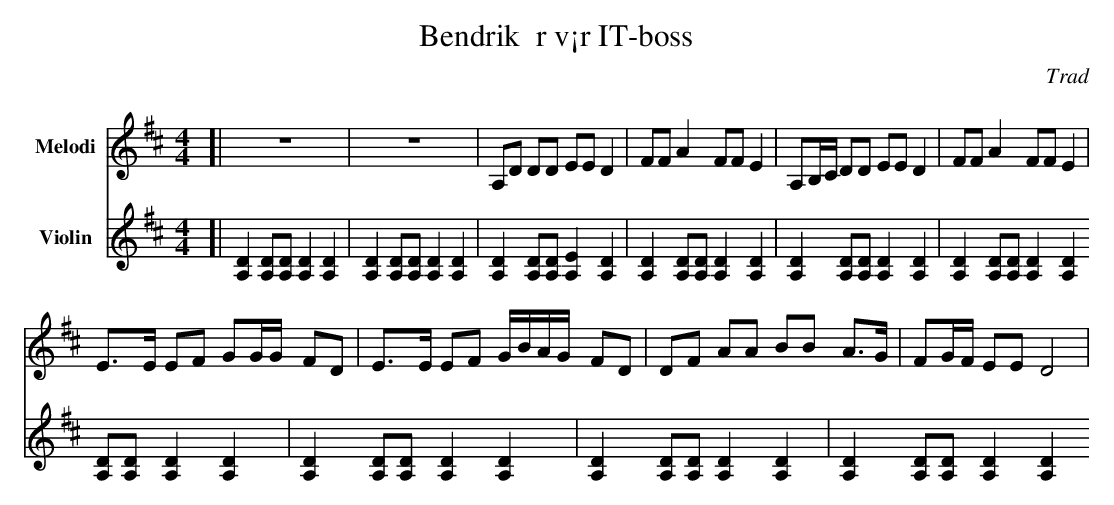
X:1
T:Bendrik  r v¡r IT-boss
O:Trad
M:4/4
L:1/8
K:D
V:V1 name=Melodi
V:V2 name=Violin
%%score V1 V2
[V:V1][|z8 | z8 | A,D DD EE D2 | FF A2 FF E2 | A,B,/C/ DD EE D2 | FF A2 FF E2 |
[V:V2][|[A,D]2 [A,D][A,D] [A,D]2 [A,D]2 |[A,D]2 [A,D][A,D] [A,D]2 [A,D]2 | [A,D]2 [A,D][A,D] [A,E]2 [A,D]2 | [A,D]2 [A,D][A,D] [A,D]2 [A,D]2 | [A,D]2 [A,D][A,D] [A,D]2 [A,D]2 | [A,D]2 [A,D][A,D] [A,D]2 [A,D]2
[V:V1]E>E EF GG/G/ FD | E>E EF G/B/A/G/ FD  |  DF AA BB A>G | FG/F/ EE D4 |
[V:V2[A,D]2 [A,D][A,D] [A,D]2 [A,D]2 | [A,D]2 [A,D][A,D] [A,D]2 [A,D]2 | [A,D]2 [A,D][A,D] [A,D]2 [A,D]2 | [A,D]2 [A,D][A,D] [A,D]2 [A,D]2
